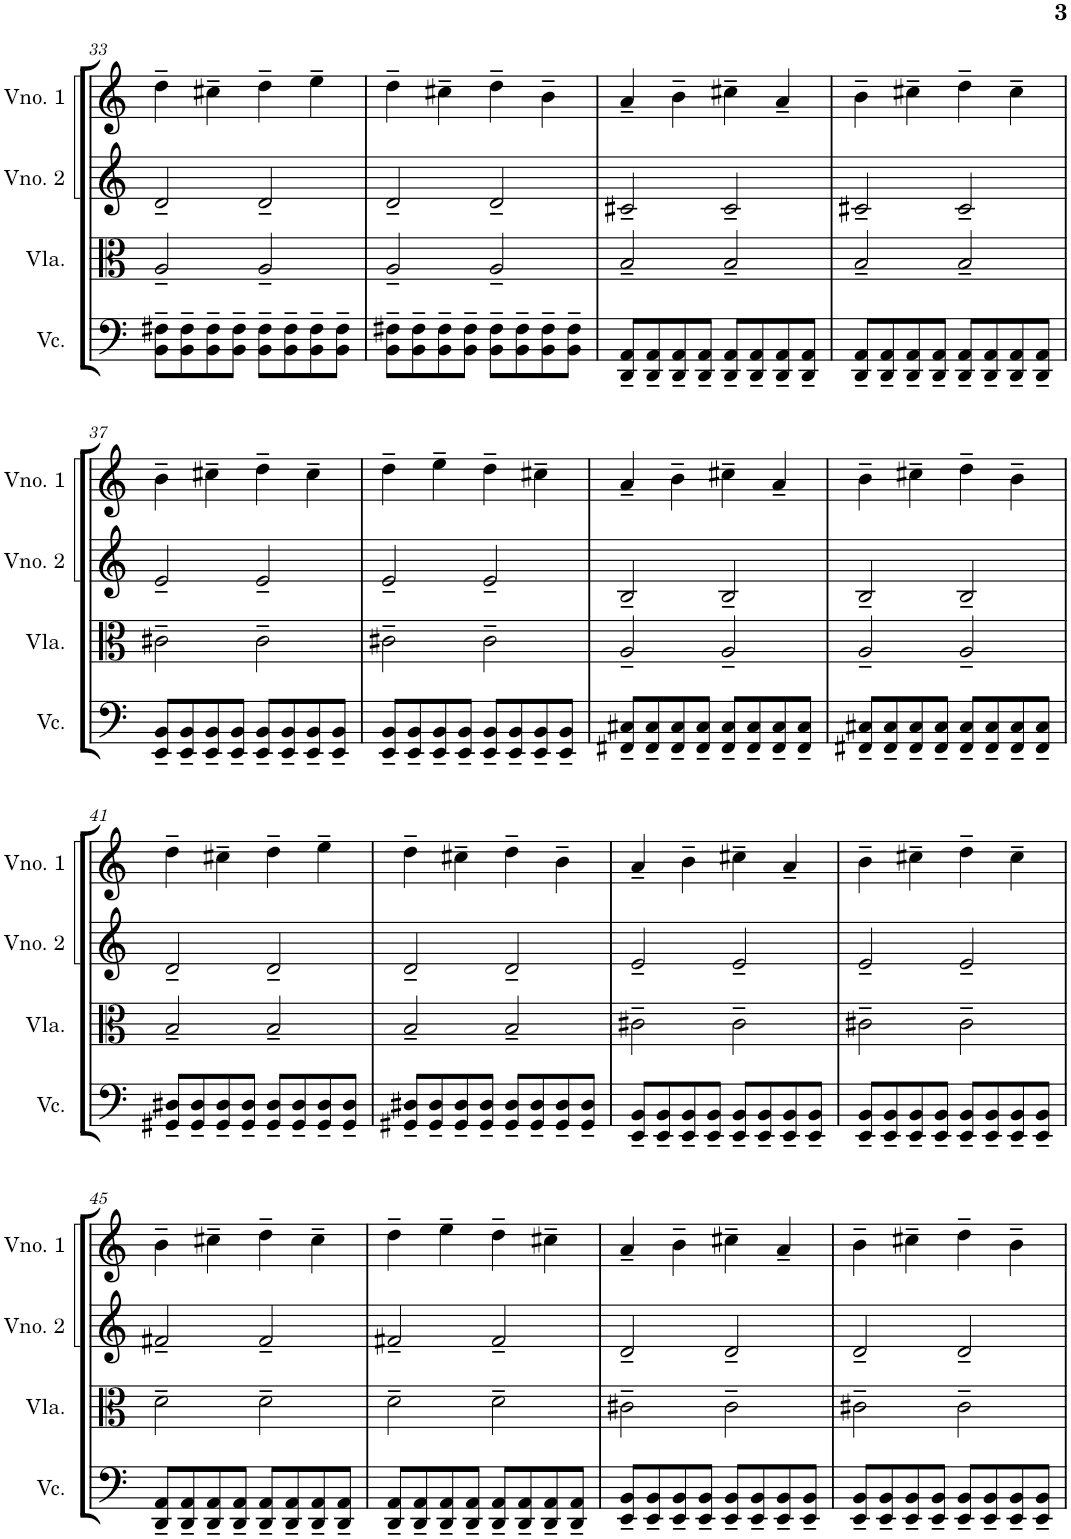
**kern	**kern	**kern	**kern
*part4	*part3	*part2	*part1
*staff4	*staff3	*staff2	*staff1
*I"Violoncelo	*I"Viola	*I"Violino 2	*I"Violino 1
*I'Vc.	*I'Vla.	*I'Vno. 2	*I'Vno. 1
!!LO:PB:g=z
*clefF4	*clefC3	*clefG2	*clefG2
*k[]	*k[]	*k[]	*k[]
*M4/4	*M4/4	*M4/4	*M4/4
=33	=33	=33	=33
8BB\~ 8F#X\~L	2A~/	2d~/	4dd~\
8BB\~ 8F#\~	.	.	.
8BB\~ 8F#\~	.	.	4cc#X~\
8BB\~ 8F#\~J	.	.	.
8BB\~ 8F#\~L	2A~/	2d~/	4dd~\
8BB\~ 8F#\~	.	.	.
8BB\~ 8F#\~	.	.	4ee~\
8BB\~ 8F#\~J	.	.	.
=34	=34	=34	=34
8BB\~ 8F#X\~L	2A~/	2d~/	4dd~\
8BB\~ 8F#\~	.	.	.
8BB\~ 8F#\~	.	.	4cc#X~\
8BB\~ 8F#\~J	.	.	.
8BB\~ 8F#\~L	2A~/	2d~/	4dd~\
8BB\~ 8F#\~	.	.	.
8BB\~ 8F#\~	.	.	4b~\
8BB\~ 8F#\~J	.	.	.
=35	=35	=35	=35
8DD/~ 8AA/~L	2B~/	2c#X~/	4a~/
8DD/~ 8AA/~	.	.	.
8DD/~ 8AA/~	.	.	4b~\
8DD/~ 8AA/~J	.	.	.
8DD/~ 8AA/~L	2B~/	2c#~/	4cc#X~\
8DD/~ 8AA/~	.	.	.
8DD/~ 8AA/~	.	.	4a~/
8DD/~ 8AA/~J	.	.	.
=36	=36	=36	=36
8DD/~ 8AA/~L	2B~/	2c#X~/	4b~\
8DD/~ 8AA/~	.	.	.
8DD/~ 8AA/~	.	.	4cc#X~\
8DD/~ 8AA/~J	.	.	.
8DD/~ 8AA/~L	2B~/	2c#~/	4dd~\
8DD/~ 8AA/~	.	.	.
8DD/~ 8AA/~	.	.	4cc#~\
8DD/~ 8AA/~J	.	.	.
!!LO:LB:g=z
=37	=37	=37	=37
8EE/~ 8BB/~L	2c#X~\	2e~/	4b~\
8EE/~ 8BB/~	.	.	.
8EE/~ 8BB/~	.	.	4cc#X~\
8EE/~ 8BB/~J	.	.	.
8EE/~ 8BB/~L	2c#~\	2e~/	4dd~\
8EE/~ 8BB/~	.	.	.
8EE/~ 8BB/~	.	.	4cc#~\
8EE/~ 8BB/~J	.	.	.
=38	=38	=38	=38
8EE/~ 8BB/~L	2c#X~\	2e~/	4dd~\
8EE/~ 8BB/~	.	.	.
8EE/~ 8BB/~	.	.	4ee~\
8EE/~ 8BB/~J	.	.	.
8EE/~ 8BB/~L	2c#~\	2e~/	4dd~\
8EE/~ 8BB/~	.	.	.
8EE/~ 8BB/~	.	.	4cc#X~\
8EE/~ 8BB/~J	.	.	.
=39	=39	=39	=39
8FF#X/~ 8C#X/~L	2A~/	2B~/	4a~/
8FF#/~ 8C#/~	.	.	.
8FF#/~ 8C#/~	.	.	4b~\
8FF#/~ 8C#/~J	.	.	.
8FF#/~ 8C#/~L	2A~/	2B~/	4cc#X~\
8FF#/~ 8C#/~	.	.	.
8FF#/~ 8C#/~	.	.	4a~/
8FF#/~ 8C#/~J	.	.	.
=40	=40	=40	=40
8FF#X/~ 8C#X/~L	2A~/	2B~/	4b~\
8FF#/~ 8C#/~	.	.	.
8FF#/~ 8C#/~	.	.	4cc#X~\
8FF#/~ 8C#/~J	.	.	.
8FF#/~ 8C#/~L	2A~/	2B~/	4dd~\
8FF#/~ 8C#/~	.	.	.
8FF#/~ 8C#/~	.	.	4b~\
8FF#/~ 8C#/~J	.	.	.
!!LO:LB:g=z
=41	=41	=41	=41
8GG#X/~ 8D#X/~L	2B~/	2d~/	4dd~\
8GG#/~ 8D#/~	.	.	.
8GG#/~ 8D#/~	.	.	4cc#X~\
8GG#/~ 8D#/~J	.	.	.
8GG#/~ 8D#/~L	2B~/	2d~/	4dd~\
8GG#/~ 8D#/~	.	.	.
8GG#/~ 8D#/~	.	.	4ee~\
8GG#/~ 8D#/~J	.	.	.
=42	=42	=42	=42
8GG#X/~ 8D#X/~L	2B~/	2d~/	4dd~\
8GG#/~ 8D#/~	.	.	.
8GG#/~ 8D#/~	.	.	4cc#X~\
8GG#/~ 8D#/~J	.	.	.
8GG#/~ 8D#/~L	2B~/	2d~/	4dd~\
8GG#/~ 8D#/~	.	.	.
8GG#/~ 8D#/~	.	.	4b~\
8GG#/~ 8D#/~J	.	.	.
=43	=43	=43	=43
8EE/~ 8BB/~L	2c#X~\	2e~/	4a~/
8EE/~ 8BB/~	.	.	.
8EE/~ 8BB/~	.	.	4b~\
8EE/~ 8BB/~J	.	.	.
8EE/~ 8BB/~L	2c#~\	2e~/	4cc#X~\
8EE/~ 8BB/~	.	.	.
8EE/~ 8BB/~	.	.	4a~/
8EE/~ 8BB/~J	.	.	.
=44	=44	=44	=44
8EE/~ 8BB/~L	2c#X~\	2e~/	4b~\
8EE/~ 8BB/~	.	.	.
8EE/~ 8BB/~	.	.	4cc#X~\
8EE/~ 8BB/~J	.	.	.
8EE/~ 8BB/~L	2c#~\	2e~/	4dd~\
8EE/~ 8BB/~	.	.	.
8EE/~ 8BB/~	.	.	4cc#~\
8EE/~ 8BB/~J	.	.	.
!!LO:LB:g=z
=45	=45	=45	=45
8DD/~ 8AA/~L	2d~\	2f#X~/	4b~\
8DD/~ 8AA/~	.	.	.
8DD/~ 8AA/~	.	.	4cc#X~\
8DD/~ 8AA/~J	.	.	.
8DD/~ 8AA/~L	2d~\	2f#~/	4dd~\
8DD/~ 8AA/~	.	.	.
8DD/~ 8AA/~	.	.	4cc#~\
8DD/~ 8AA/~J	.	.	.
=46	=46	=46	=46
8DD/~ 8AA/~L	2d~\	2f#X~/	4dd~\
8DD/~ 8AA/~	.	.	.
8DD/~ 8AA/~	.	.	4ee~\
8DD/~ 8AA/~J	.	.	.
8DD/~ 8AA/~L	2d~\	2f#~/	4dd~\
8DD/~ 8AA/~	.	.	.
8DD/~ 8AA/~	.	.	4cc#X~\
8DD/~ 8AA/~J	.	.	.
=47	=47	=47	=47
8EE/~ 8BB/~L	2c#X~\	2d~/	4a~/
8EE/~ 8BB/~	.	.	.
8EE/~ 8BB/~	.	.	4b~\
8EE/~ 8BB/~J	.	.	.
8EE/~ 8BB/~L	2c#~\	2d~/	4cc#X~\
8EE/~ 8BB/~	.	.	.
8EE/~ 8BB/~	.	.	4a~/
8EE/~ 8BB/~J	.	.	.
=48	=48	=48	=48
8EE/~ 8BB/~L	2c#X~\	2d~/	4b~\
8EE/~ 8BB/~	.	.	.
8EE/~ 8BB/~	.	.	4cc#X~\
8EE/~ 8BB/~J	.	.	.
8EE/~ 8BB/~L	2c#~\	2d~/	4dd~\
8EE/~ 8BB/~	.	.	.
8EE/~ 8BB/~	.	.	4b~\
8EE/~ 8BB/~J	.	.	.
=	=	=	=
*-	*-	*-	*-
